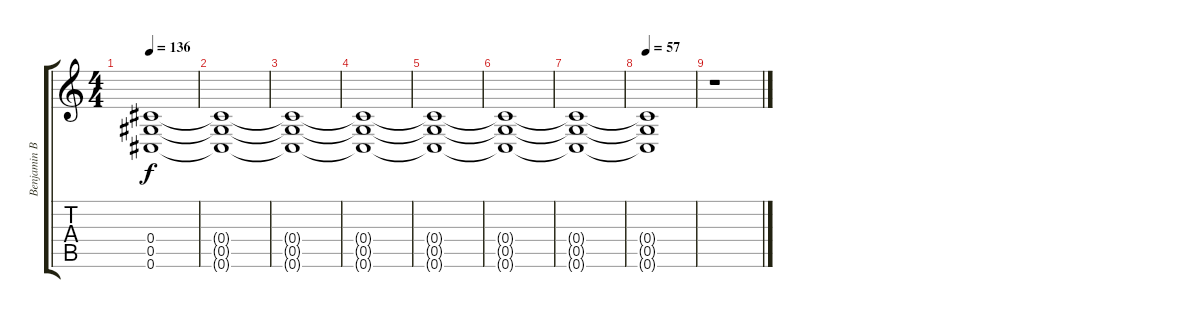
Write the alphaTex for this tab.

\track ("Benjamin Burnley" "Benjamin B") {instrument distortionguitar}
\staff {score tabs}
\tuning (Eb4 Bb3 Gb3 Db3 Ab2 Db2) {hide}
\ts (4 4)
\tempo 136
\clef g2
\ks c
(0.4 0.5 0.6).1{dy f} |
(0.4{t} 0.5{t} 0.6{t}).1 |
(0.4{t} 0.5{t} 0.6{t}).1 |
(0.4{t} 0.5{t} 0.6{t}).1 |
(0.4{t} 0.5{t} 0.6{t}).1 |
(0.4{t} 0.5{t} 0.6{t}).1 |
(0.4{t} 0.5{t} 0.6{t}).1 |
\tempo 57
(0.4{t} 0.5{t} 0.6{t}).1 |
r.1
